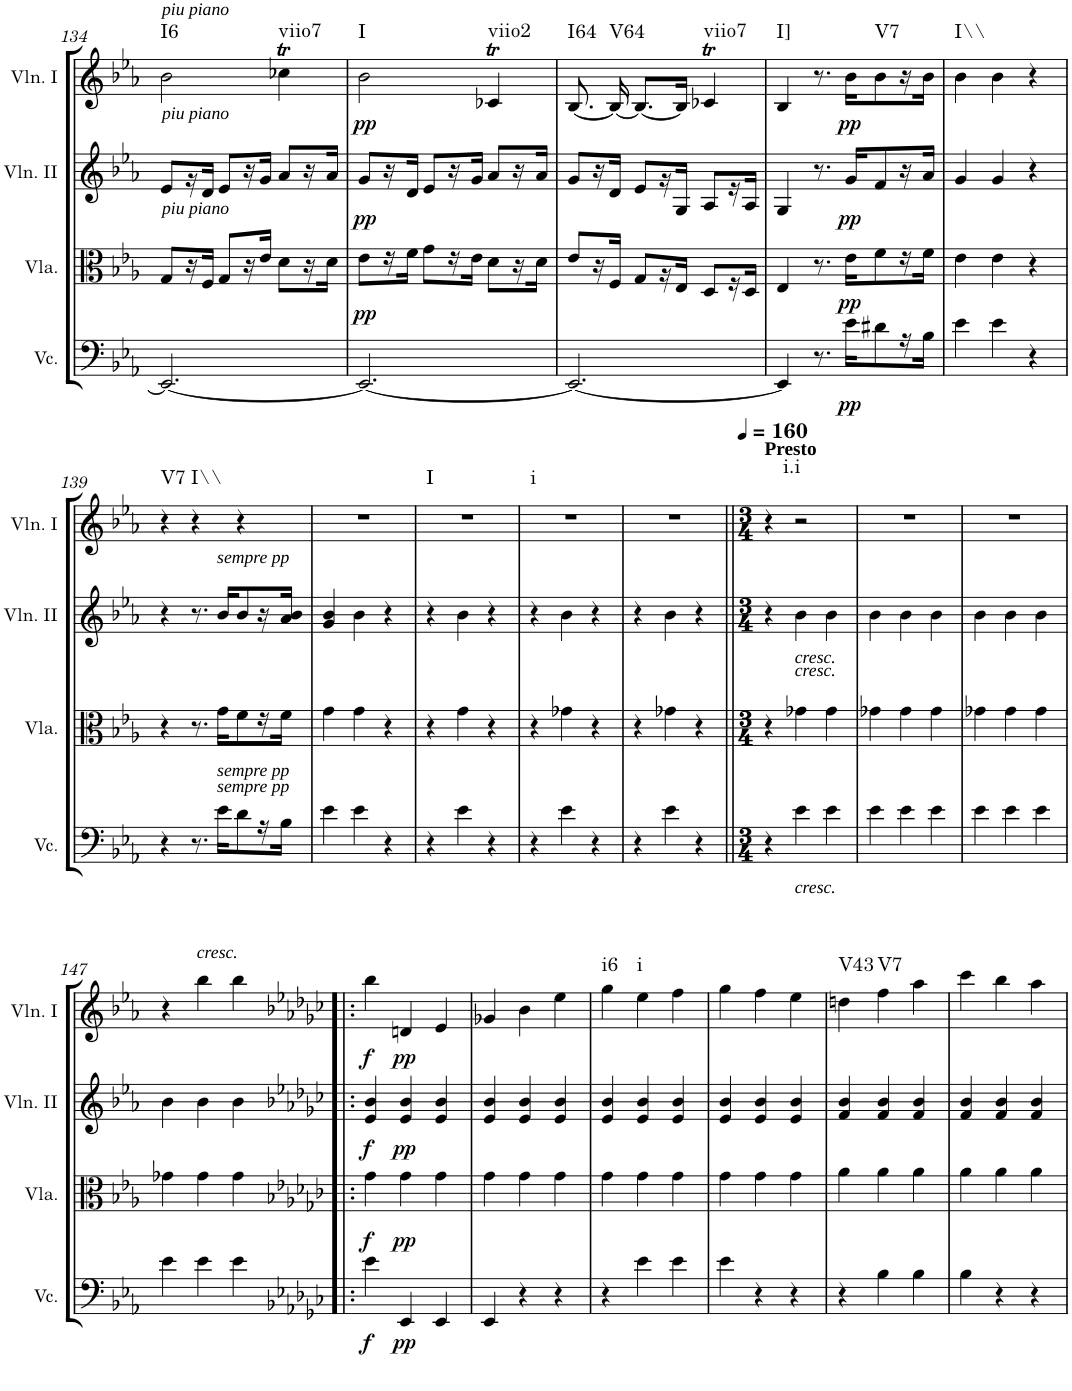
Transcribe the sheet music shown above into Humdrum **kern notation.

**kern	**dynam	**kern	**dynam	**kern	**dynam	**kern	**dynam	**harte
*part4	*part4	*part3	*part3	*part2	*part2	*part1	*part1	*part1
*staff4	*staff4	*staff3	*staff3	*staff2	*staff2	*staff1	*staff1	*
*I"Violoncello	*	*I"Viola	*	*I"Violin II	*	*I"Violin I	*	*
*I'Vc.	*	*I'Vla.	*	*I'Vln. II	*	*I'Vln. I	*	*
!!LO:PB:g=z
*clefF4	*	*clefC3	*	*clefG2	*	*clefG2	*	*
*k[b-e-a-]	*	*k[b-e-a-]	*	*k[b-e-a-]	*	*k[b-e-a-]	*	*
*E-:	*	*E-:	*	*E-:	*	*E-:	*	*
*M3/4	*	*M3/4	*	*M3/4	*	*M3/4	*	*
=134	=134	=134	=134	=134	=134	=134	=134	=134
!	!	!	!	!	!	!LO:TX:a:i:t=piu piano	!	!
!	!	!	!	!LO:TX:a:i:t=piu piano	!	!	!	!
!	!	!LO:TX:a:i:t=piu piano	!	!	!	!	!	!LO:H:kt=I6
2.EE-/_	.	8G/L	.	8e-/L	.	2b-\	.	N
.	.	16r	.	16r	.	.	.	.
.	.	16F/JJ	.	16d/JJ	.	.	.	.
.	.	8G/L	.	8e-/L	.	.	.	.
.	.	16r	.	16r	.	.	.	.
.	.	16e-/JJ	.	16g/JJ	.	.	.	.
!	!	!	!	!	!	!	!	!LO:H:kt=viio7
.	.	8d\L	.	8a-/L	.	4cc-XT\	.	N
.	.	16r	.	16r	.	.	.	.
.	.	16d\JJ	.	16a-/JJ	.	.	.	.
=135	=135	=135	=135	=135	=135	=135	=135	=135
!	!	!	!LO:DY:b	!	!LO:DY:b	!	!LO:DY:b	!LO:H:kt=I
2.EE-/_	.	8e-\L	pp	8g/L	pp	2b-\	pp	N
.	.	16r	.	16r	.	.	.	.
.	.	16f\JJ	.	16d/JJ	.	.	.	.
.	.	8g\L	.	8e-/L	.	.	.	.
.	.	16r	.	16r	.	.	.	.
.	.	16e-\JJ	.	16g/JJ	.	.	.	.
!	!	!	!	!	!	!	!	!LO:H:kt=viio2
.	.	8d\L	.	8a-/L	.	4c-XT/	.	N
.	.	16r	.	16r	.	.	.	.
.	.	16d\JJ	.	16a-/JJ	.	.	.	.
=136	=136	=136	=136	=136	=136	=136	=136	=136
!	!	!	!	!	!	!	!	!LO:H:kt=I64
2.EE-/_	.	8e-/L	.	8g/L	.	[8.B-/	.	N
.	.	16r	.	16r	.	.	.	.
!	!	!	!	!	!	!	!	!LO:H:kt=V64
.	.	16F/JJ	.	16d/JJ	.	16B-/_	.	N
.	.	8G/L	.	8e-/L	.	8.B-/L_	.	.
.	.	16r	.	16r	.	.	.	.
.	.	16E-/JJ	.	16G/JJ	.	16B-/Jk]	.	.
!	!	!	!	!	!	!	!	!LO:H:kt=viio7
.	.	8D/L	.	8A-/L	.	4c-XT/	.	N
.	.	16r	.	16r	.	.	.	.
.	.	16D/JJ	.	16A-/JJ	.	.	.	.
=137	=137	=137	=137	=137	=137	=137	=137	=137
!	!	!	!	!	!	!	!	!LO:H:kt=I]
4EE-/]	.	4E-/	.	4G/	.	4B-/	.	N
8.r	.	8.r	.	8.r	.	8.r	.	.
!	!LO:DY:b	!	!	!	!	!	!	!
!	!LO:DY:n=1:a	!	!	!	!LO:DY:b	!	!LO:DY:b	!
16e-\KL	pp pp	16e-\KL	.	16g/KL	pp	16b-\KL	pp	.
!	!	!	!	!	!	!	!	!LO:H:kt=V7
8d#X\	.	8f\	.	8f/	.	8b-\	.	N
16r	.	16r	.	16r	.	16r	.	.
16B-\JJ	.	16f\JJ	.	16a-/JJ	.	16b-\JJ	.	.
=138	=138	=138	=138	=138	=138	=138	=138	=138
!	!	!	!	!	!	!	!	!LO:H:kt=I\\
4e-\	.	4e-\	.	4g/	.	4b-\	.	N
4e-\	.	4e-\	.	4g/	.	4b-\	.	.
4r	.	4r	.	4r	.	4r	.	.
!!LO:LB:g=z
=139	=139	=139	=139	=139	=139	=139	=139	=139
!	!	!	!	!	!	!	!	!LO:H:kt=V7
4r	.	4r	.	4r	.	4r	.	N
!	!	!	!	!	!	!	!	!LO:H:kt=I\\
8.r	.	8.r	.	8.r	.	4r	.	N
!	!	!	!	!LO:TX:a:i:t=sempre pp	!	!	!	!
!	!	!LO:TX:b:i:t=sempre pp	!	!	!	!	!	!
!LO:TX:a:i:t=sempre pp	!	!	!	!	!	!	!	!
16e-\KL	.	16g\KL	.	16b-/KL	.	.	.	.
8d\	.	8f\	.	8b-/	.	4r	.	.
16r	.	16r	.	16r	.	.	.	.
16B-\JJ	.	16f\JJ	.	16a-/ 16b-/JJ	.	.	.	.
=140	=140	=140	=140	=140	=140	=140	=140	=140
4e-\	.	4g\	.	4g/ 4b-/	.	2.r	.	.
4e-\	.	4g\	.	4b-\	.	.	.	.
4r	.	4r	.	4r	.	.	.	.
=141	=141	=141	=141	=141	=141	=141	=141	=141
!	!	!	!	!	!	!	!	!LO:H:kt=I
4r	.	4r	.	4r	.	2.r	.	N
4e-\	.	4g\	.	4b-\	.	.	.	.
4r	.	4r	.	4r	.	.	.	.
=142	=142	=142	=142	=142	=142	=142	=142	=142
!	!	!	!	!	!	!	!	!LO:H:kt=i
4r	.	4r	.	4r	.	2.r	.	N
4e-\	.	4g-X\	.	4b-\	.	.	.	.
4r	.	4r	.	4r	.	.	.	.
=143	=143	=143	=143	=143	=143	=143	=143	=143
4r	.	4r	.	4r	.	2.r	.	.
4e-\	.	4g-X\	.	4b-\	.	.	.	.
4r	.	4r	.	4r	.	.	.	.
=144||	=144||	=144||	=144||	=144||	=144||	=144||	=144||	=144||
*M3/4	*	*M3/4	*	*M3/4	*	*M3/4	*	*
*	*	*	*	*	*	*MM160	*	*
!	!	!	!	!	!	!LO:TX:a:B:t=Presto	!	!
4r	.	4r	.	4r	.	4r	.	.
!	!	!	!	!LO:TX:b:i:t=cresc.	!	!	!	!
!	!	!LO:TX:a:i:t=cresc.	!	!	!	!	!	!
!LO:TX:b:i:t=cresc.	!	!	!	!	!	!	!	!LO:H:kt=i.i
4e-\	.	4g-X\	.	4b-\	.	2r	.	N
4e-\	.	4g-\	.	4b-\	.	.	.	.
=145	=145	=145	=145	=145	=145	=145	=145	=145
4e-\	.	4g-X\	.	4b-\	.	2.r	.	.
4e-\	.	4g-\	.	4b-\	.	.	.	.
4e-\	.	4g-\	.	4b-\	.	.	.	.
=146	=146	=146	=146	=146	=146	=146	=146	=146
4e-\	.	4g-X\	.	4b-\	.	2.r	.	.
4e-\	.	4g-\	.	4b-\	.	.	.	.
4e-\	.	4g-\	.	4b-\	.	.	.	.
!!LO:LB:g=z
=147	=147	=147	=147	=147	=147	=147	=147	=147
4e-\	.	4g-X\	.	4b-\	.	4r	.	.
!	!	!	!	!	!	!LO:TX:a:i:t=cresc.	!	!
4e-\	.	4g-\	.	4b-\	.	4bb-\	.	.
4e-\	.	4g-\	.	4b-\	.	4bb-\	.	.
=148!|:	=148!|:	=148!|:	=148!|:	=148!|:	=148!|:	=148!|:	=148!|:	=148!|:
*k[b-e-a-d-g-c-]	*	*k[b-e-a-d-g-c-]	*	*k[b-e-a-d-g-c-]	*	*k[b-e-a-d-g-c-]	*	*
*e-:	*	*e-:	*	*e-:	*	*e-:	*	*
!	!LO:DY:b	!	!LO:DY:b	!	!LO:DY:b	!	!LO:DY:b	!
4e-\	f	4g-\	f	4e-/ 4b-/	f	4bb-\	f	.
!	!LO:DY:b	!	!LO:DY:b	!	!LO:DY:b	!	!LO:DY:b	!
4EE-/	pp	4g-\	pp	4e-/ 4b-/	pp	4dn/	pp	.
4EE-/	.	4g-\	.	4e-/ 4b-/	.	4e-/	.	.
=149	=149	=149	=149	=149	=149	=149	=149	=149
4EE-/	.	4g-\	.	4e-/ 4b-/	.	4g-X/	.	.
4r	.	4g-\	.	4e-/ 4b-/	.	4b-\	.	.
4r	.	4g-\	.	4e-/ 4b-/	.	4ee-\	.	.
=150	=150	=150	=150	=150	=150	=150	=150	=150
!	!	!	!	!	!	!	!	!LO:H:kt=i6
4r	.	4g-\	.	4e-/ 4b-/	.	4gg-\	.	N
!	!	!	!	!	!	!	!	!LO:H:kt=i
4e-\	.	4g-\	.	4e-/ 4b-/	.	4ee-\	.	N
4e-\	.	4g-\	.	4e-/ 4b-/	.	4ff\	.	.
=151	=151	=151	=151	=151	=151	=151	=151	=151
4e-\	.	4g-\	.	4e-/ 4b-/	.	4gg-\	.	.
4r	.	4g-\	.	4e-/ 4b-/	.	4ff\	.	.
4r	.	4g-\	.	4e-/ 4b-/	.	4ee-\	.	.
=152	=152	=152	=152	=152	=152	=152	=152	=152
!	!	!	!	!	!	!	!	!LO:H:kt=V43
4r	.	4a-\	.	4f/ 4b-/	.	4ddn\	.	N
!	!	!	!	!	!	!	!	!LO:H:kt=V7
4B-\	.	4a-\	.	4f/ 4b-/	.	4ff\	.	N
4B-\	.	4a-\	.	4f/ 4b-/	.	4aa-\	.	.
=153	=153	=153	=153	=153	=153	=153	=153	=153
4B-\	.	4a-\	.	4f/ 4b-/	.	4ccc-\	.	.
4r	.	4a-\	.	4f/ 4b-/	.	4bb-\	.	.
4r	.	4a-\	.	4f/ 4b-/	.	4aa-\	.	.
=	=	=	=	=	=	=	=	=
*-	*-	*-	*-	*-	*-	*-	*-	*-
